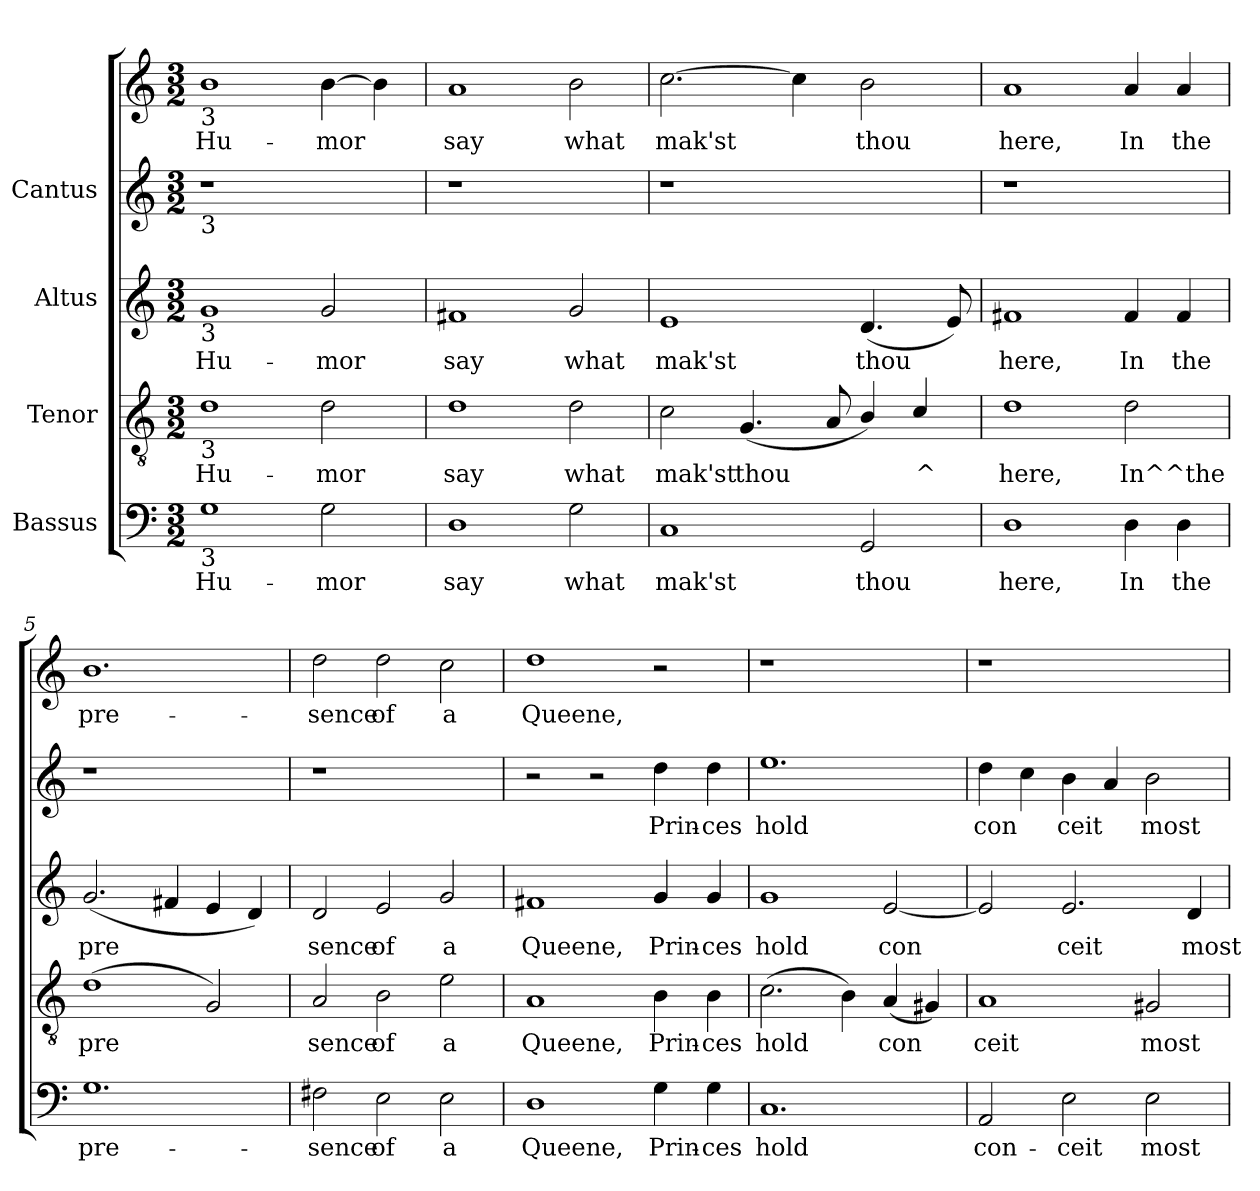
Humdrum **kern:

**kern	**text	**kern	**text	**kern	**text	**kern	**text	**kern	**text
*part4	*part4	*part3	*part3	*part2	*part2	*part1	*part1	*part1	*part1
*staff5	*staff5	*staff4	*staff4	*staff3	*staff3	*staff2	*staff2	*staff1	*staff1
*I"Bassus	*	*I"Tenor	*	*I"Altus	*	*I"Cantus	*	*	*
!!LO:PB:g=z
*stria5	*	*stria5	*	*stria5	*	*stria5	*	*stria5	*
*clefF4	*	*clefGv2	*	*clefG2	*	*clefG2	*	*clefG2	*
*M3/2	*	*M3/2	*	*M3/2	*	*M3/2	*	*M3/2	*
*MM198	*	*MM198	*	*MM198	*	*MM198	*	*MM198	*
=1	=1	=1	=1	=1	=1	=1	=1	=1	=1
!	!	!	!	!	!	!	!	!LO:TX:b:t=3	!
!	!	!	!	!	!	!LO:TX:b:t=3	!	!	!
!	!	!	!	!LO:TX:b:t=3	!	!	!	!	!
!	!	!LO:TX:b:t=3	!	!	!	!	!	!	!
!LO:TX:b:t=3	!	!	!	!	!	!	!	!	!
!	!LO:LY:b:cj	!	!LO:LY:b:cj	!	!LO:LY:b:cj	!	!	!	!LO:LY:b:cj
1G	Hu-	1d	Hu-	1g	Hu-	1r	.	1b	Hu-
!	!LO:LY:b:cj	!	!LO:LY:b:cj	!	!LO:LY:b:cj	!	!	!	!LO:LY:b:cj
2G\	-mor	2d\	-mor	2g/	-mor	2ryy	.	[>4b\	-mor
!	!	!	!	!	!	!	!	!	!LO:LY:b:cj
.	.	.	.	.	.	.	.	4b\]	.
=2	=2	=2	=2	=2	=2	=2	=2	=2	=2
!	!LO:LY:b:cj	!	!LO:LY:b:cj	!	!LO:LY:b:cj	!	!	!	!LO:LY:b:cj
1D	say	1d	say	1f#X	say	1r	.	1a	say
!	!LO:LY:b:cj	!	!LO:LY:b:cj	!	!LO:LY:b:cj	!	!	!	!LO:LY:b:cj
2G\	what	2d\	what	2g/	what	2ryy	.	2b\	what
=3	=3	=3	=3	=3	=3	=3	=3	=3	=3
!	!LO:LY:b:cj	!	!LO:LY:b:cj	!	!LO:LY:b:cj	!	!	!	!LO:LY:b:cj
1C	mak'st	2c\	mak'st	1e	mak'st	1r	.	[>2.cc\	mak'st
!	!	!	!LO:LY:b:cj	!	!	!	!	!	!
.	.	(<4.G/	thou	.	.	.	.	.	.
!	!	!	!	!	!	!	!	!	!LO:LY:b:cj
.	.	.	.	.	.	.	.	4cc\]	.
!	!	!	!LO:LY:b:cj	!	!	!	!	!	!
.	.	8A/	.	.	.	.	.	.	.
!	!LO:LY:b:cj	!	!LO:LY:b:cj	!	!LO:LY:b:cj	!	!	!	!LO:LY:b:cj
2GG/	thou	4B/)	.	(<4.d/	thou	2ryy	.	2b\	thou
!	!	!	!LO:LY:b:cj	!	!	!	!	!	!
.	.	4c/	^	.	.	.	.	.	.
!	!	!	!	!	!LO:LY:b:cj	!	!	!	!
.	.	.	.	8e/)	.	.	.	.	.
=4	=4	=4	=4	=4	=4	=4	=4	=4	=4
!	!LO:LY:b:cj	!	!LO:LY:b:cj	!	!LO:LY:b:cj	!	!	!	!LO:LY:b:cj
1D	here,	1d	here,	1f#X	here,	1r	.	1a	here,
!	!LO:LY:b:cj	!	!LO:LY:b:cj	!	!LO:LY:b:cj	!	!	!	!LO:LY:b:cj
4D\	In	2d\	In^^the	4f#/	In	2ryy	.	4a/	In
!	!LO:LY:b:cj	!	!	!	!LO:LY:b:cj	!	!	!	!LO:LY:b:cj
4D\	the	.	.	4f#/	the	.	.	4a/	the
!!LO:LB:g=z
=5	=5	=5	=5	=5	=5	=5	=5	=5	=5
!	!LO:LY:b:cj	!	!LO:LY:b:cj	!	!LO:LY:b:cj	!	!	!	!LO:LY:b:cj
1.G	pre-	(>1d	pre-	(<2.g/	pre-	1r	.	1.b	pre-
!	!	!	!	!	!LO:LY:b:cj	!	!	!	!
.	.	.	.	4f#X/	--	.	.	.	.
!	!	!	!LO:LY:b:cj	!	!LO:LY:b:cj	!	!	!	!
.	.	2G/)	--	4e/	--	2ryy	.	.	.
!	!	!	!	!	!LO:LY:b:cj	!	!	!	!
.	.	.	.	4d/)	--	.	.	.	.
=6	=6	=6	=6	=6	=6	=6	=6	=6	=6
!	!LO:LY:b:cj	!	!LO:LY:b:cj	!	!LO:LY:b:cj	!	!	!	!LO:LY:b:cj
2F#X\	-sence	2A/	-sence	2d/	-sence	1r	.	2dd\	-sence
!	!LO:LY:b:cj	!	!LO:LY:b:cj	!	!LO:LY:b:cj	!	!	!	!LO:LY:b:cj
2E\	of	2B\	of	2e/	of	.	.	2dd\	of
!	!LO:LY:b:cj	!	!LO:LY:b:cj	!	!LO:LY:b:cj	!	!	!	!LO:LY:b:cj
2E\	a	2e\	a	2g/	a	2ryy	.	2cc\	a
=7	=7	=7	=7	=7	=7	=7	=7	=7	=7
!	!LO:LY:b:cj	!	!LO:LY:b:cj	!	!LO:LY:b:cj	!	!	!	!LO:LY:b:cj
1D	Queene,	1A	Queene,	1f#X	Queene,	2r	.	1dd	Queene,
.	.	.	.	.	.	2r	.	.	.
!	!LO:LY:b:cj	!	!LO:LY:b:cj	!	!LO:LY:b:cj	!	!LO:LY:b:cj	!	!
4G\	Prin-	4B\	Prin-	4g/	Prin-	4dd\	Prin-	2r	.
!	!LO:LY:b:cj	!	!LO:LY:b:cj	!	!LO:LY:b:cj	!	!LO:LY:b:cj	!	!
4G\	-ces	4B\	-ces	4g/	-ces	4dd\	-ces	.	.
=8	=8	=8	=8	=8	=8	=8	=8	=8	=8
!	!LO:LY:b:cj	!	!LO:LY:b:cj	!	!LO:LY:b:cj	!	!LO:LY:b:cj	!	!
1.C	hold	(>2.c\	hold	1g	hold	1.ee	hold	1r	.
!	!	!	!LO:LY:b:cj	!	!	!	!	!	!
.	.	4B\)	.	.	.	.	.	.	.
!	!	!	!LO:LY:b:cj	!	!LO:LY:b:cj	!	!	!	!
.	.	(<4A/	con-	[<2e/	con-	.	.	2ryy	.
!	!	!	!LO:LY:b:cj	!	!	!	!	!	!
.	.	4G#X/)	--	.	.	.	.	.	.
!!LO:PB:g=z
=9	=9	=9	=9	=9	=9	=9	=9	=9	=9
!	!LO:LY:b:cj	!	!LO:LY:b:cj	!	!LO:LY:b:cj	!	!LO:LY:b:cj	!	!
2AA/	con-	1A	-ceit	2e/]	-	4dd\	con-	1r	.
!	!	!	!	!	!	!	!LO:LY:b:cj	!	!
.	.	.	.	.	.	4cc\	-	.	.
!	!LO:LY:b:cj	!	!	!	!LO:LY:b:cj	!	!LO:LY:b:cj	!	!
2E\	-ceit	.	.	2.e/	ceit	4b\	ceit	.	.
!	!	!	!	!	!	!	!LO:LY:b:cj	!	!
.	.	.	.	.	.	4a/	.	.	.
!	!LO:LY:b:cj	!	!LO:LY:b:cj	!	!	!	!LO:LY:b:cj	!	!
2E\	most	2G#X/	most	.	.	2b\	most	2ryy	.
!	!	!	!	!	!LO:LY:b:cj	!	!	!	!
.	.	.	.	4d/	most	.	.	.	.
=	=	=	=	=	=	=	=	=	=
*-	*-	*-	*-	*-	*-	*-	*-	*-	*-
